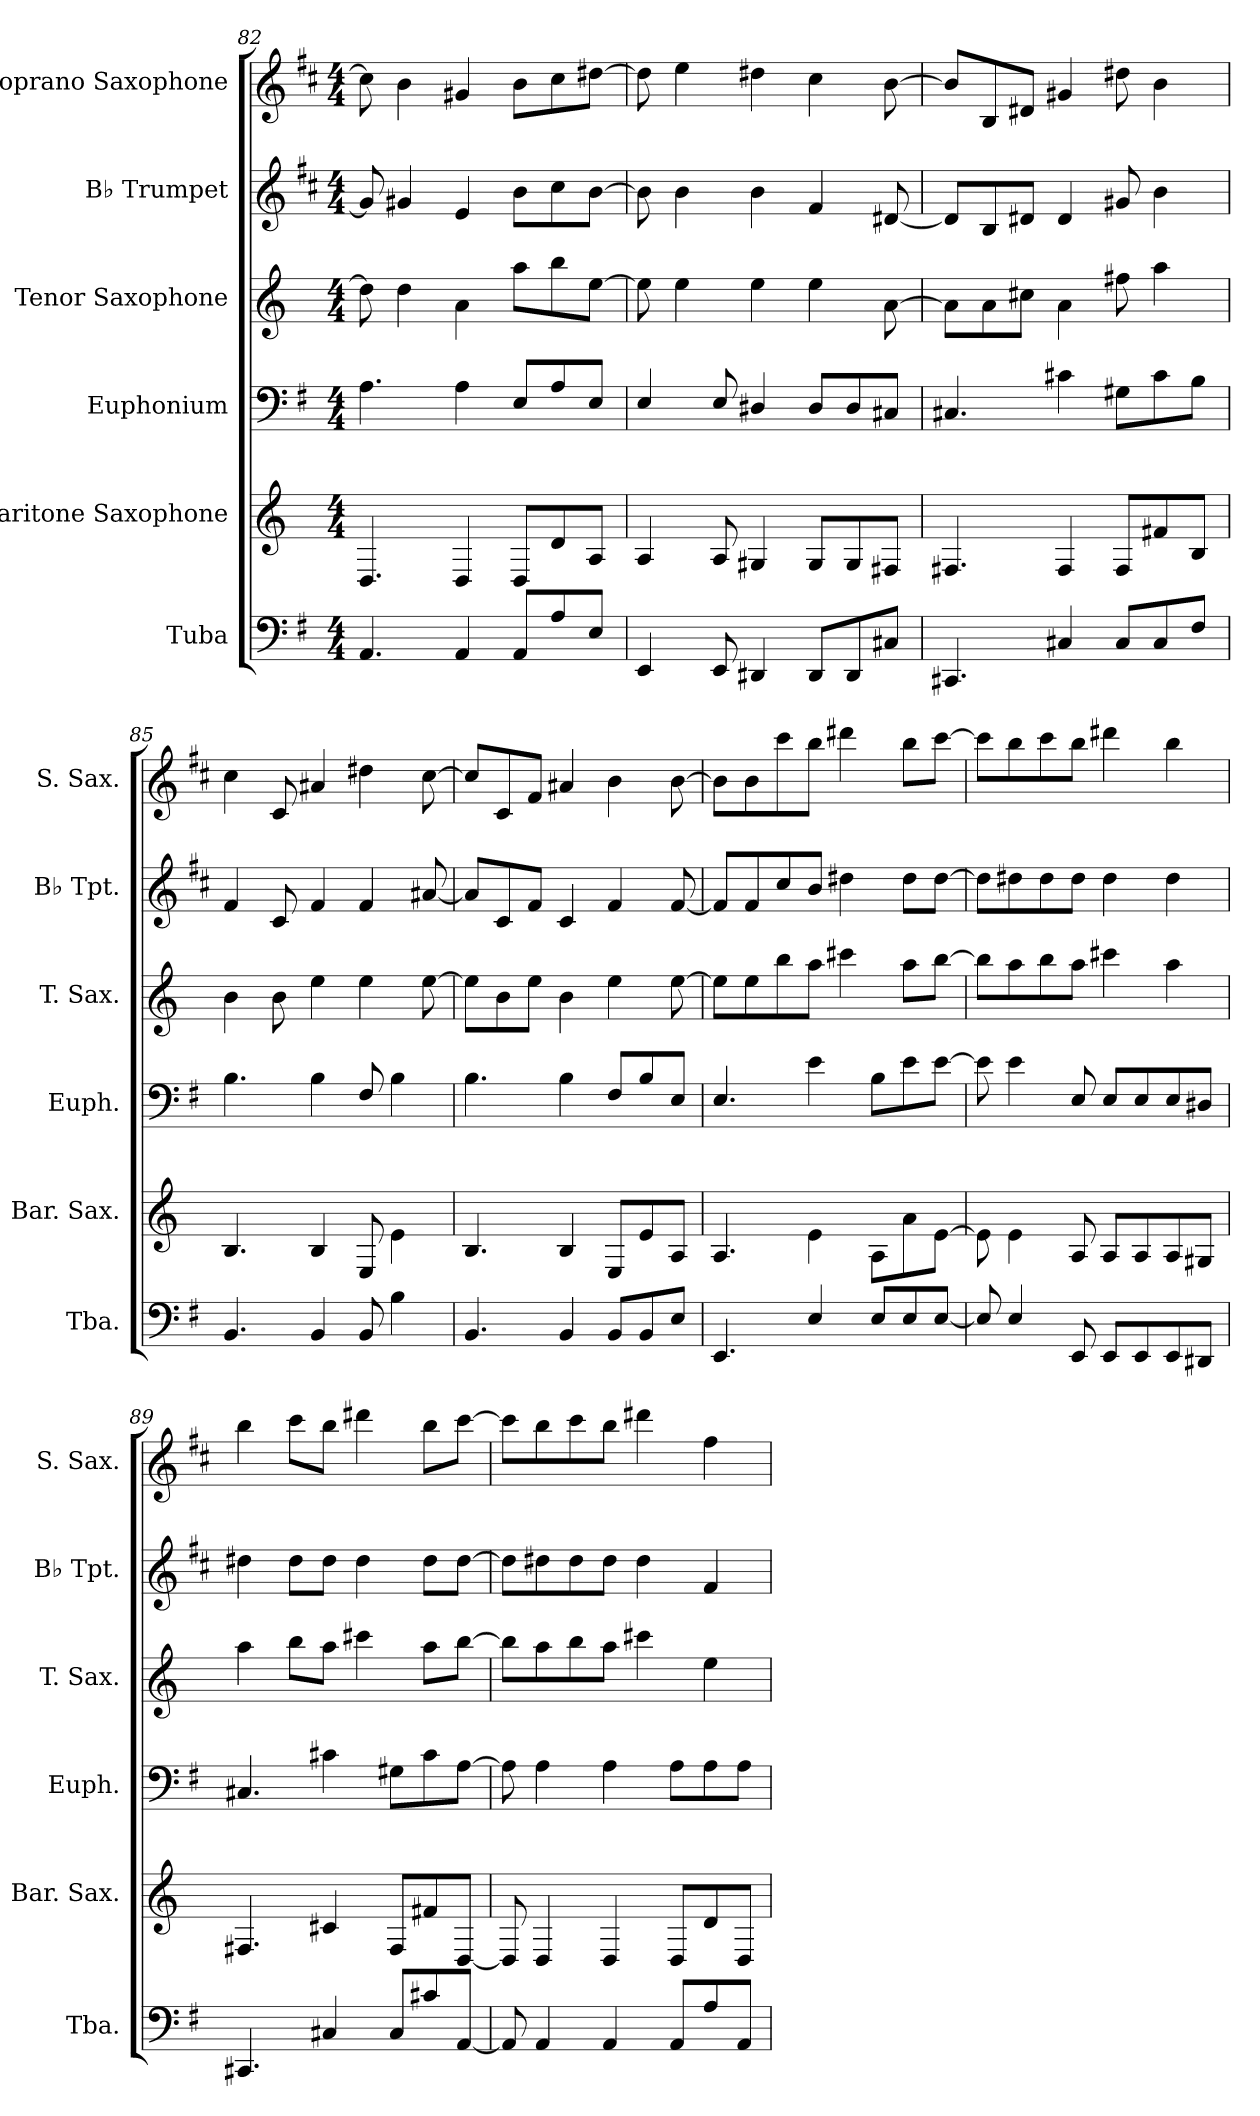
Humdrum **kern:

**kern	**kern	**kern	**kern	**kern	**kern
*part6	*part5	*part4	*part3	*part2	*part1
*staff6	*staff5	*staff4	*staff3	*staff2	*staff1
*I"Tuba	*I"Baritone Saxophone	*I"Euphonium	*I"Tenor Saxophone	*I"B♭ Trumpet	*I"Soprano Saxophone
*I'Tba.	*I'Bar. Sax.	*I'Euph.	*I'T. Sax.	*I'B♭ Tpt.	*I'S. Sax.
*clefF4	*clefG2	*clefF4	*clefG2	*clefG2	*clefG2
*ITrd4c7	*ITrd12c21	*ITrd4c7	*ITrd8c14	*ITrd1c2	*ITrd1c2
*k[]	*k[]	*k[]	*k[]	*k[]	*k[]
*M4/4	*M4/4	*M4/4	*M4/4	*M4/4	*M4/4
=82	=82	=82	=82	=82	=82
4.DD/	4.DD/	4.D\	8d\]	8f#/]	8b\]
.	.	.	4d\	4f#X/	4a\
4DD/	4DD/	4D\	4A\	4d/	4f#X/
8DD/L	8DD/L	8AA/L	8a\L	8a\L	8a\L
8D/	8D/	8D/	8b\	8b\	8b\
8AA/J	8AA/J	8AA/J	[8e\J	[8a\J	[8cc#X\J
=83	=83	=83	=83	=83	=83
4AAA/	4AA/	4AA/	8e\]	8a\]	8cc#\]
.	.	.	4e\	4a\	4dd\
8AAA/	8AA/	8AA/	.	.	.
4GGG#X/	4GG#X/	4GG#X/	4e\	4a\	4cc#X\
8GGG#/L	8GG#/L	8GG#/L	4e\	4e/	4b\
8GGG#/	8GG#/	8GG#/	.	.	.
8FF#X/J	8FF#X/J	8FF#X/J	[8A\	[8c#X/	[8a\
!!LO:PB:g=z
=84	=84	=84	=84	=84	=84
4.FFF#X/	4.FF#X/	4.FF#X/	8A\L]	8c#/L]	8a/L]
.	.	.	8A\	8A/	8A/
.	.	.	8c#X\J	8c#X/J	8c#X/J
4FF#X/	4FF#/	4F#X\	4A\	4c#/	4f#X/
8FF#/L	8FF#/L	8C#X\L	8f#X\	8f#X/	8cc#X\
8FF#/	8F#X/	8F#\	4a\	4a\	4a\
8BB/J	8BB/J	8E\J	.	.	.
=85	=85	=85	=85	=85	=85
4.EE/	4.BB/	4.E\	4B\	4e/	4b\
.	.	.	8B\	8B/	8B/
4EE/	4BB/	4E\	4e\	4e/	4g#X/
8EE/	8EE/	8BB/	4e\	4e/	4cc#X\
4E\	4E\	4E\	.	.	.
.	.	.	[8e\	[8g#X/	[8b\
=86	=86	=86	=86	=86	=86
4.EE/	4.BB/	4.E\	8e\L]	8g#/L]	8b/L]
.	.	.	8B\	8B/	8B/
.	.	.	8e\J	8e/J	8e/J
4EE/	4BB/	4E\	4B\	4B/	4g#X/
8EE/L	8EE/L	8BB/L	4e\	4e/	4a\
8EE/	8E/	8E/	.	.	.
8AA/J	8AA/J	8AA/J	[8e\	[8e/	[8a\
=87	=87	=87	=87	=87	=87
4.AAA/	4.AA/	4.AA/	8e\L]	8e/L]	8a\L]
.	.	.	8e\	8e/	8a\
.	.	.	8b\	8b/	8bb\
4AA/	4E\	4A\	8a\J	8a/J	8aa\J
.	.	.	4cc#X\	4cc#X\	4ccc#X\
8AA/L	8AA\L	8E\L	.	.	.
8AA/	8A\	8A\	8a\L	8cc#\L	8aa\L
[8AA/J	[8E\J	[8A\J	[8b\J	[8cc#\J	[8bb\J
!!LO:LB:g=z
=88	=88	=88	=88	=88	=88
8AA/]	8E\]	8A\]	8b\L]	8cc#\L]	8bb\L]
4AA/	4E\	4A\	8a\	8cc#X\	8aa\
.	.	.	8b\	8cc#\	8bb\
8AAA/	8AA/	8AA/	8a\J	8cc#\J	8aa\J
8AAA/L	8AA/L	8AA/L	4cc#X\	4cc#\	4ccc#X\
8AAA/	8AA/	8AA/	.	.	.
8AAA/	8AA/	8AA/	4a\	4cc#\	4aa\
8GGG#X/J	8GG#X/J	8GG#X/J	.	.	.
=89	=89	=89	=89	=89	=89
4.FFF#X/	4.FF#X/	4.FF#X/	4a\	4cc#X\	4aa\
.	.	.	8b\L	8cc#\L	8bb\L
4FF#X/	4C#X/	4F#X\	8a\J	8cc#\J	8aa\J
.	.	.	4cc#X\	4cc#\	4ccc#X\
8FF#/L	8FF#/L	8C#X\L	.	.	.
8F#X/	8F#X/	8F#\	8a\L	8cc#\L	8aa\L
[8DD/J	[8DD/J	[8D\J	[8b\J	[8cc#\J	[8bb\J
=90	=90	=90	=90	=90	=90
8DD/]	8DD/]	8D\]	8b\L]	8cc#\L]	8bb\L]
4DD/	4DD/	4D\	8a\	8cc#X\	8aa\
.	.	.	8b\	8cc#\	8bb\
4DD/	4DD/	4D\	8a\J	8cc#\J	8aa\J
.	.	.	4cc#X\	4cc#\	4ccc#X\
8DD/L	8DD/L	8D\L	.	.	.
8D/	8D/	8D\	4e\	4e/	4ee\
8DD/J	8DD/J	8D\J	.	.	.
=	=	=	=	=	=
*-	*-	*-	*-	*-	*-
